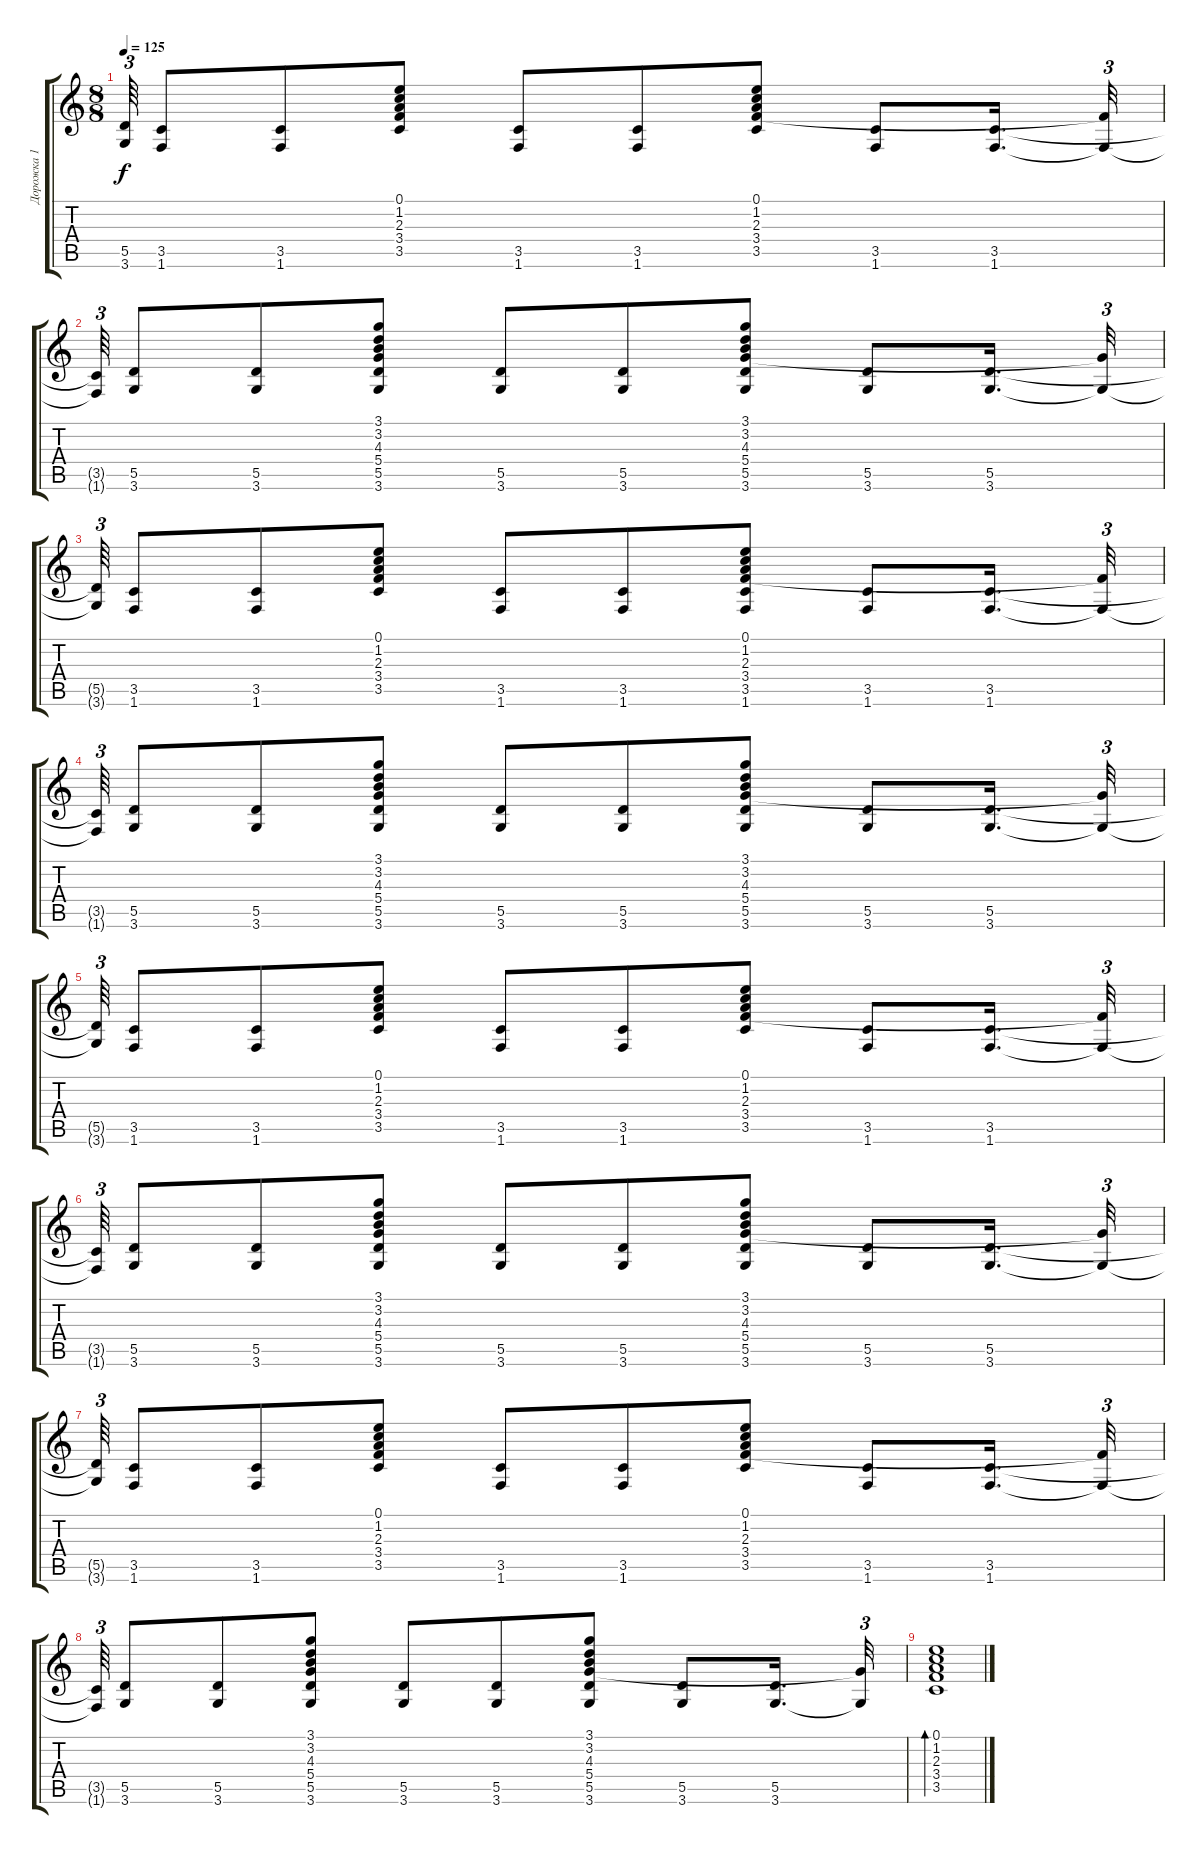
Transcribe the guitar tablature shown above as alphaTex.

\track ("Дорожка 1" "Дорожка 1") {instrument acousticguitarnylon}
\staff {score tabs}
\tuning (E4 B3 G3 D3 A2 E2) {hide}
\ts (8 8)
\tempo 125
\clef g2
\ks c
(5.5{t} 3.6{t}).64{tu (3 2) dy f} (3.5 1.6).8 (3.5 1.6).8 (0.1 1.2 2.3 3.4 3.5).8 (3.5 1.6).8 (3.5 1.6).8 (0.1 1.2 2.3 3.4 3.5).8 (3.5 1.6).8 (3.5 1.6).16{d} (3.4{t} 1.6{t}).32{tu (3 2)} |
(3.5{t} 1.6{t}).64{tu (3 2)} (5.5 3.6).8 (5.5 3.6).8 (3.1 3.2 4.3 5.4 5.5 3.6).8 (5.5 3.6).8 (5.5 3.6).8 (3.1 3.2 4.3 5.4 5.5 3.6).8 (5.5 3.6).8 (5.5 3.6).16{d} (5.4{t} 3.6{t}).32{tu (3 2)} |
(5.5{t} 3.6{t}).64{tu (3 2)} (3.5 1.6).8 (3.5 1.6).8 (0.1 1.2 2.3 3.4 3.5).8 (3.5 1.6).8 (3.5 1.6).8 (0.1 1.2 2.3 3.4 3.5 1.6).8 (3.5 1.6).8 (3.5 1.6).16{d} (3.4{t} 1.6{t}).32{tu (3 2)} |
(3.5{t} 1.6{t}).64{tu (3 2)} (5.5 3.6).8 (5.5 3.6).8 (3.1 3.2 4.3 5.4 5.5 3.6).8 (5.5 3.6).8 (5.5 3.6).8 (3.1 3.2 4.3 5.4 5.5 3.6).8 (5.5 3.6).8 (5.5 3.6).16{d} (5.4{t} 3.6{t}).32{tu (3 2)} |
(5.5{t} 3.6{t}).64{tu (3 2)} (3.5 1.6).8 (3.5 1.6).8 (0.1 1.2 2.3 3.4 3.5).8 (3.5 1.6).8 (3.5 1.6).8 (0.1 1.2 2.3 3.4 3.5).8 (3.5 1.6).8 (3.5 1.6).16{d} (3.4{t} 1.6{t}).32{tu (3 2)} |
(3.5{t} 1.6{t}).64{tu (3 2)} (5.5 3.6).8 (5.5 3.6).8 (3.1 3.2 4.3 5.4 5.5 3.6).8 (5.5 3.6).8 (5.5 3.6).8 (3.1 3.2 4.3 5.4 5.5 3.6).8 (5.5 3.6).8 (5.5 3.6).16{d} (5.4{t} 3.6{t}).32{tu (3 2)} |
(5.5{t} 3.6{t}).64{tu (3 2)} (3.5 1.6).8 (3.5 1.6).8 (0.1 1.2 2.3 3.4 3.5).8 (3.5 1.6).8 (3.5 1.6).8 (0.1 1.2 2.3 3.4 3.5).8 (3.5 1.6).8 (3.5 1.6).16{d} (3.4{t} 1.6{t}).32{tu (3 2)} |
(3.5{t} 1.6{t}).64{tu (3 2)} (5.5 3.6).8 (5.5 3.6).8 (3.1 3.2 4.3 5.4 5.5 3.6).8 (5.5 3.6).8 (5.5 3.6).8 (3.1 3.2 4.3 5.4 5.5 3.6).8 (5.5 3.6).8 (5.5 3.6).16{d} (5.4{t} 3.6{t}).32{tu (3 2)} |
(0.1 1.2 2.3 3.4 3.5).1{bd 480}
